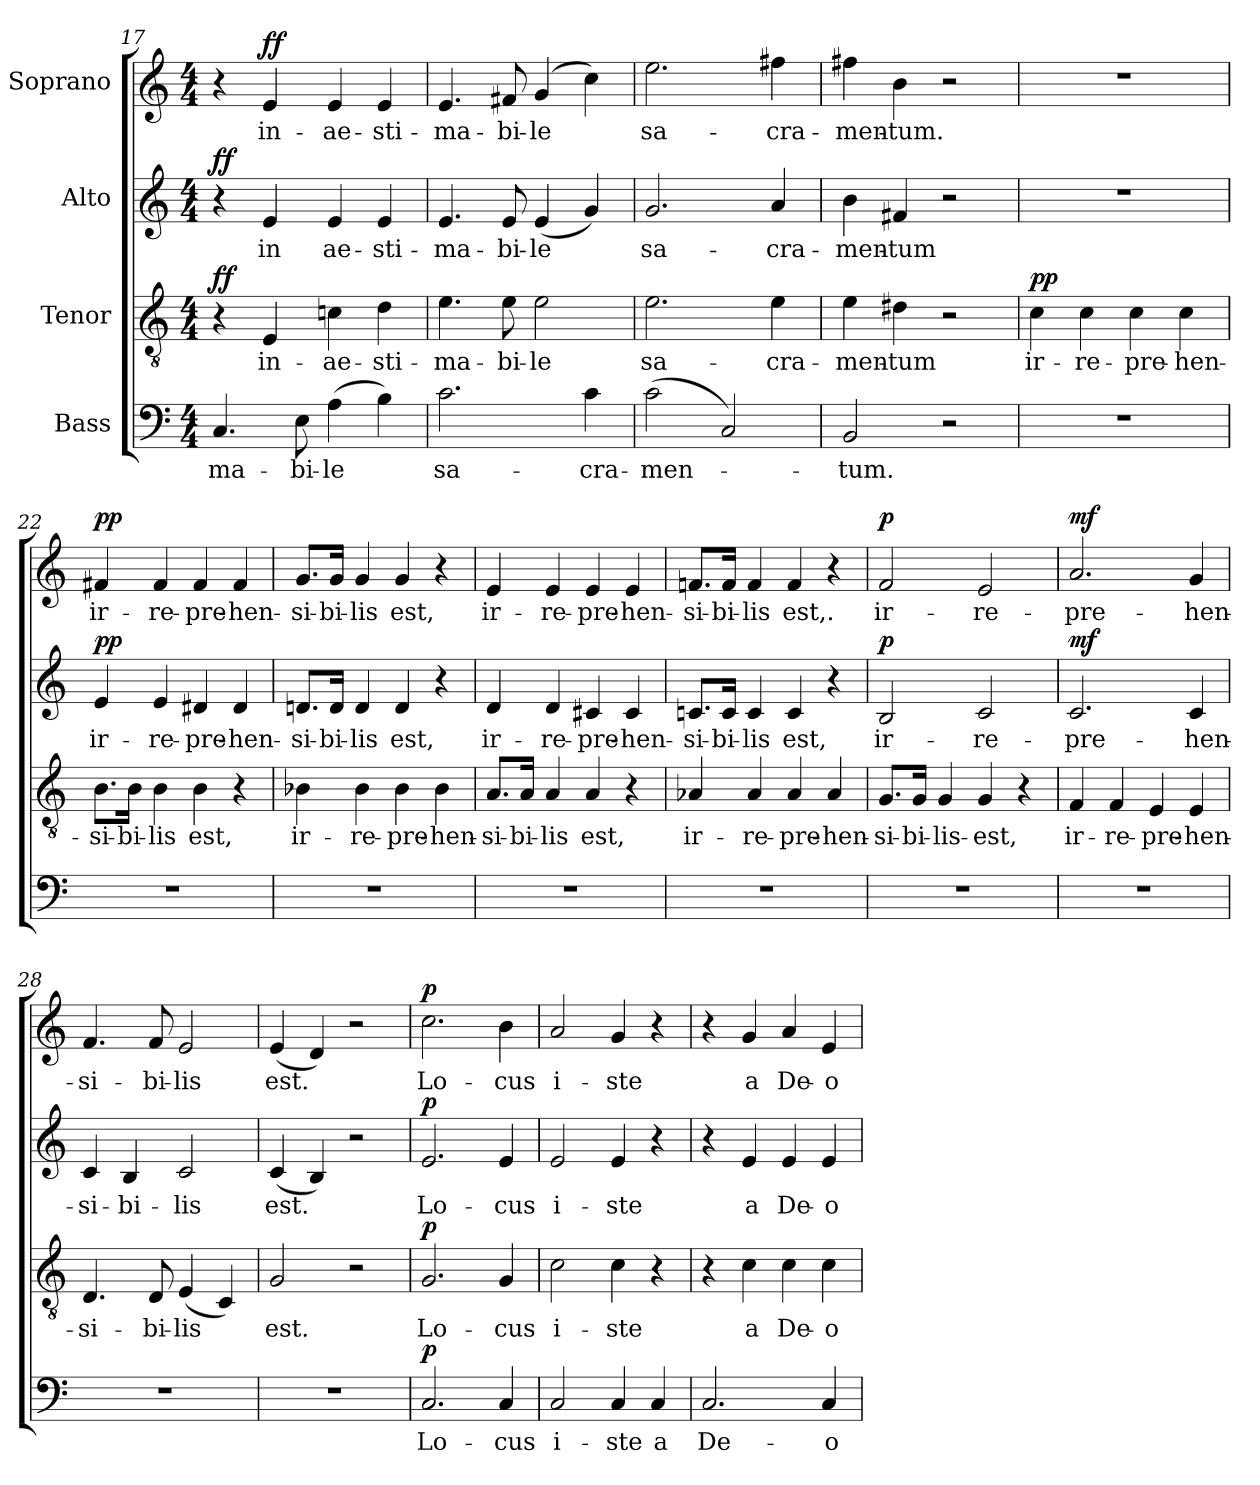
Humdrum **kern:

**kern	**text	**dynam	**kern	**text	**dynam	**kern	**text	**dynam	**kern	**text	**dynam
*part4	*part4	*part4	*part3	*part3	*part3	*part2	*part2	*part2	*part1	*part1	*part1
*staff4	*staff4	*staff4	*staff3	*staff3	*staff3	*staff2	*staff2	*staff2	*staff1	*staff1	*staff1
*I"Bass	*	*	*I"Tenor	*	*	*I"Alto	*	*	*I"Soprano	*	*
*clefF4	*	*	*clefGv2	*	*	*clefG2	*	*	*clefG2	*	*
*k[]	*	*	*k[]	*	*	*k[]	*	*	*k[]	*	*
*M4/4	*	*	*M4/4	*	*	*M4/4	*	*	*M4/4	*	*
=17	=17	=17	=17	=17	=17	=17	=17	=17	=17	=17	=17
!	!LO:LY:b	!	!	!	!LO:DY:a	!	!	!LO:DY:a	!	!	!
4.C/	-ma-	.	4r	.	ff	4r	.	ff	4r	.	.
!	!	!	!	!LO:LY:b	!	!	!LO:LY:b	!	!	!LO:LY:b	!LO:DY:a
.	.	.	4E/	in-	.	4e/	in	.	4e/	in-	ff
!	!LO:LY:b	!	!	!	!	!	!	!	!	!	!
8E\	-bi-	.	.	.	.	.	.	.	.	.	.
!	!LO:LY:b	!	!	!LO:LY:b	!	!	!LO:LY:b	!	!	!LO:LY:b	!
(>4A\	-le	.	4cn\	-ae-	.	4e/	ae-	.	4e/	-ae-	.
!	!	!	!	!LO:LY:b	!	!	!LO:LY:b	!	!	!LO:LY:b	!
4B\)	.	.	4d\	-sti-	.	4e/	-sti-	.	4e/	-sti-	.
!!LO:PB:g=z
=18	=18	=18	=18	=18	=18	=18	=18	=18	=18	=18	=18
!	!LO:LY:b	!	!	!LO:LY:b	!	!	!LO:LY:b	!	!	!LO:LY:b	!
2.c\	sa-	.	4.e\	-ma-	.	4.e/	-ma-	.	4.e/	-ma-	.
!	!	!	!	!LO:LY:b	!	!	!LO:LY:b	!	!	!LO:LY:b	!
.	.	.	8e\	-bi-	.	8e/	-bi-	.	8f#X/	-bi-	.
!	!	!	!	!LO:LY:b	!	!	!LO:LY:b	!	!	!LO:LY:b	!
.	.	.	2e\	-le	.	(<4e/	-le	.	(>4g/	-le	.
!	!LO:LY:b	!	!	!	!	!	!	!	!	!	!
4c\	-cra-	.	.	.	.	4g/)	.	.	4cc\)	.	.
=19	=19	=19	=19	=19	=19	=19	=19	=19	=19	=19	=19
!	!LO:LY:b	!	!	!LO:LY:b	!	!	!LO:LY:b	!	!	!LO:LY:b	!
(>2c\	-men-	.	2.e\	sa-	.	2.g/	sa-	.	2.ee\	sa-	.
2C/)	.	.	.	.	.	.	.	.	.	.	.
!	!	!	!	!LO:LY:b	!	!	!LO:LY:b	!	!	!LO:LY:b	!
.	.	.	4e\	-cra-	.	4a/	-cra-	.	4ff#X\	-cra-	.
=20	=20	=20	=20	=20	=20	=20	=20	=20	=20	=20	=20
!	!LO:LY:b	!	!	!LO:LY:b	!	!	!LO:LY:b	!	!	!LO:LY:b	!
2BB/	-tum.	.	4e\	-men-	.	4b\	-men-	.	4ff#X\	-men-	.
!	!	!	!	!LO:LY:b	!	!	!LO:LY:b	!	!	!LO:LY:b	!
.	.	.	4d#X\	-tum	.	4f#X/	-tum	.	4b\	-tum.	.
2r	.	.	2r	.	.	2r	.	.	2r	.	.
=21	=21	=21	=21	=21	=21	=21	=21	=21	=21	=21	=21
!	!	!	!	!LO:LY:b	!LO:DY:a	!	!	!	!	!	!
1r	.	.	4c\	ir-	pp	1r	.	.	1r	.	.
!	!	!	!	!LO:LY:b	!	!	!	!	!	!	!
.	.	.	4c\	-re-	.	.	.	.	.	.	.
!	!	!	!	!LO:LY:b	!	!	!	!	!	!	!
.	.	.	4c\	-pre-	.	.	.	.	.	.	.
!	!	!	!	!LO:LY:b	!	!	!	!	!	!	!
.	.	.	4c\	-hen-	.	.	.	.	.	.	.
=22	=22	=22	=22	=22	=22	=22	=22	=22	=22	=22	=22
!	!	!	!	!LO:LY:b	!	!	!LO:LY:b	!LO:DY:a	!	!LO:LY:b	!LO:DY:a
1r	.	.	8.B\L	-si-	.	4e/	ir-	pp	4f#X/	ir-	pp
!	!	!	!	!LO:LY:b	!	!	!	!	!	!	!
.	.	.	16B\Jk	-bi-	.	.	.	.	.	.	.
!	!	!	!	!LO:LY:b	!	!	!LO:LY:b	!	!	!LO:LY:b	!
.	.	.	4B\	-lis	.	4e/	-re-	.	4f#/	-re-	.
!	!	!	!	!LO:LY:b	!	!	!LO:LY:b	!	!	!LO:LY:b	!
.	.	.	4B\	est,	.	4d#X/	-pre-	.	4f#/	-pre-	.
!	!	!	!	!	!	!	!LO:LY:b	!	!	!LO:LY:b	!
.	.	.	4r	.	.	4d#/	-hen-	.	4f#/	-hen-	.
=23	=23	=23	=23	=23	=23	=23	=23	=23	=23	=23	=23
!	!	!	!	!LO:LY:b	!	!	!LO:LY:b	!	!	!LO:LY:b	!
1r	.	.	4B-X\	ir-	.	8.dn/L	-si-	.	8.g/L	-si-	.
!	!	!	!	!	!	!	!LO:LY:b	!	!	!LO:LY:b	!
.	.	.	.	.	.	16d/Jk	-bi-	.	16g/Jk	-bi-	.
!	!	!	!	!LO:LY:b	!	!	!LO:LY:b	!	!	!LO:LY:b	!
.	.	.	4B-\	-re-	.	4d/	-lis	.	4g/	-lis	.
!	!	!	!	!LO:LY:b	!	!	!LO:LY:b	!	!	!LO:LY:b	!
.	.	.	4B-\	-pre-	.	4d/	est,	.	4g/	est,	.
!	!	!	!	!LO:LY:b	!	!	!	!	!	!	!
.	.	.	4B-\	-hen-	.	4r	.	.	4r	.	.
!!LO:LB:g=z
=24	=24	=24	=24	=24	=24	=24	=24	=24	=24	=24	=24
!	!	!	!	!LO:LY:b	!	!	!LO:LY:b	!	!	!LO:LY:b	!
1r	.	.	8.A/L	-si-	.	4d/	ir-	.	4e/	ir-	.
!	!	!	!	!LO:LY:b	!	!	!	!	!	!	!
.	.	.	16A/Jk	-bi-	.	.	.	.	.	.	.
!	!	!	!	!LO:LY:b	!	!	!LO:LY:b	!	!	!LO:LY:b	!
.	.	.	4A/	-lis	.	4d/	-re-	.	4e/	-re-	.
!	!	!	!	!LO:LY:b	!	!	!LO:LY:b	!	!	!LO:LY:b	!
.	.	.	4A/	est,	.	4c#X/	-pre-	.	4e/	-pre-	.
!	!	!	!	!	!	!	!LO:LY:b	!	!	!LO:LY:b	!
.	.	.	4r	.	.	4c#/	-hen-	.	4e/	-hen-	.
=25	=25	=25	=25	=25	=25	=25	=25	=25	=25	=25	=25
!	!	!	!	!LO:LY:b	!	!	!LO:LY:b	!	!	!LO:LY:b	!
1r	.	.	4A-X/	ir-	.	8.cn/L	-si-	.	8.fn/L	-si-	.
!	!	!	!	!	!	!	!LO:LY:b	!	!	!LO:LY:b	!
.	.	.	.	.	.	16c/Jk	-bi-	.	16f/Jk	-bi-	.
!	!	!	!	!LO:LY:b	!	!	!LO:LY:b	!	!	!LO:LY:b	!
.	.	.	4A-/	-re-	.	4c/	-lis	.	4f/	-lis	.
!	!	!	!	!LO:LY:b	!	!	!LO:LY:b	!	!	!LO:LY:b	!
.	.	.	4A-/	-pre-	.	4c/	est,	.	4f/	est,.	.
!	!	!	!	!LO:LY:b	!	!	!	!	!	!	!
.	.	.	4A-/	-hen-	.	4r	.	.	4r	.	.
=26	=26	=26	=26	=26	=26	=26	=26	=26	=26	=26	=26
!	!	!	!	!LO:LY:b	!	!	!LO:LY:b	!LO:DY:a	!	!LO:LY:b	!LO:DY:a
1r	.	.	8.G/L	-si-	.	2B/	ir-	p	2f/	ir-	p
!	!	!	!	!LO:LY:b	!	!	!	!	!	!	!
.	.	.	16G/Jk	-bi-	.	.	.	.	.	.	.
!	!	!	!	!LO:LY:b	!	!	!	!	!	!	!
.	.	.	4G/	-lis-	.	.	.	.	.	.	.
!	!	!	!	!LO:LY:b	!	!	!LO:LY:b	!	!	!LO:LY:b	!
.	.	.	4G/	-est,	.	2c/	-re-	.	2e/	-re-	.
.	.	.	4r	.	.	.	.	.	.	.	.
=27	=27	=27	=27	=27	=27	=27	=27	=27	=27	=27	=27
!	!	!	!	!LO:LY:b	!	!	!LO:LY:b	!LO:DY:a	!	!LO:LY:b	!LO:DY:a
1r	.	.	4F/	ir-	.	2.c/	-pre-	mf	2.a/	-pre-	mf
!	!	!	!	!LO:LY:b	!	!	!	!	!	!	!
.	.	.	4F/	-re-	.	.	.	.	.	.	.
!	!	!	!	!LO:LY:b	!	!	!	!	!	!	!
.	.	.	4E/	-pre-	.	.	.	.	.	.	.
!	!	!	!	!LO:LY:b	!	!	!LO:LY:b	!	!	!LO:LY:b	!
.	.	.	4E/	-hen-	.	4c/	-hen-	.	4g/	-hen-	.
=28	=28	=28	=28	=28	=28	=28	=28	=28	=28	=28	=28
!	!	!	!	!LO:LY:b	!	!	!LO:LY:b	!	!	!LO:LY:b	!
1r	.	.	4.D/	-si-	.	4c/	-si-	.	4.f/	-si-	.
!	!	!	!	!	!	!	!LO:LY:b	!	!	!	!
.	.	.	.	.	.	4B/	-bi-	.	.	.	.
!	!	!	!	!LO:LY:b	!	!	!	!	!	!LO:LY:b	!
.	.	.	8D/	-bi-	.	.	.	.	8f/	-bi-	.
!	!	!	!	!LO:LY:b	!	!	!LO:LY:b	!	!	!LO:LY:b	!
.	.	.	(<4E/	-lis	.	2c/	-lis	.	2e/	-lis	.
.	.	.	4C/)	.	.	.	.	.	.	.	.
=29	=29	=29	=29	=29	=29	=29	=29	=29	=29	=29	=29
!	!	!	!	!LO:LY:b	!	!	!LO:LY:b	!	!	!LO:LY:b	!
1r	.	.	2G/	est.	.	(<4c/	est.	.	(<4e/	est.	.
.	.	.	.	.	.	4B/)	.	.	4d/)	.	.
.	.	.	2r	.	.	2r	.	.	2r	.	.
=30	=30	=30	=30	=30	=30	=30	=30	=30	=30	=30	=30
!	!LO:LY:b	!LO:DY:a	!	!LO:LY:b	!LO:DY:a	!	!LO:LY:b	!LO:DY:a	!	!LO:LY:b	!LO:DY:a
2.C/	Lo-	p	2.G/	Lo-	p	2.e/	Lo-	p	2.cc\	Lo-	p
!	!LO:LY:b	!	!	!LO:LY:b	!	!	!LO:LY:b	!	!	!LO:LY:b	!
4C/	-cus	.	4G/	-cus	.	4e/	-cus	.	4b\	-cus	.
!!LO:PB:g=z
=31	=31	=31	=31	=31	=31	=31	=31	=31	=31	=31	=31
!	!LO:LY:b	!	!	!LO:LY:b	!	!	!LO:LY:b	!	!	!LO:LY:b	!
2C/	i-	.	2c\	i-	.	2e/	i-	.	2a/	i-	.
!	!LO:LY:b	!	!	!LO:LY:b	!	!	!LO:LY:b	!	!	!LO:LY:b	!
4C/	-ste	.	4c\	-ste	.	4e/	-ste	.	4g/	-ste	.
!	!LO:LY:b	!	!	!	!	!	!	!	!	!	!
4C/	a	.	4r	.	.	4r	.	.	4r	.	.
=32	=32	=32	=32	=32	=32	=32	=32	=32	=32	=32	=32
!	!LO:LY:b	!	!	!	!	!	!	!	!	!	!
2.C/	De-	.	4r	.	.	4r	.	.	4r	.	.
!	!	!	!	!LO:LY:b	!	!	!LO:LY:b	!	!	!LO:LY:b	!
.	.	.	4c\	a	.	4e/	a	.	4g/	a	.
!	!	!	!	!LO:LY:b	!	!	!LO:LY:b	!	!	!LO:LY:b	!
.	.	.	4c\	De-	.	4e/	De-	.	4a/	De-	.
!	!LO:LY:b	!	!	!LO:LY:b	!	!	!LO:LY:b	!	!	!LO:LY:b	!
4C/	-o	.	4c\	-o	.	4e/	-o	.	4e/	-o	.
=	=	=	=	=	=	=	=	=	=	=	=
*-	*-	*-	*-	*-	*-	*-	*-	*-	*-	*-	*-
